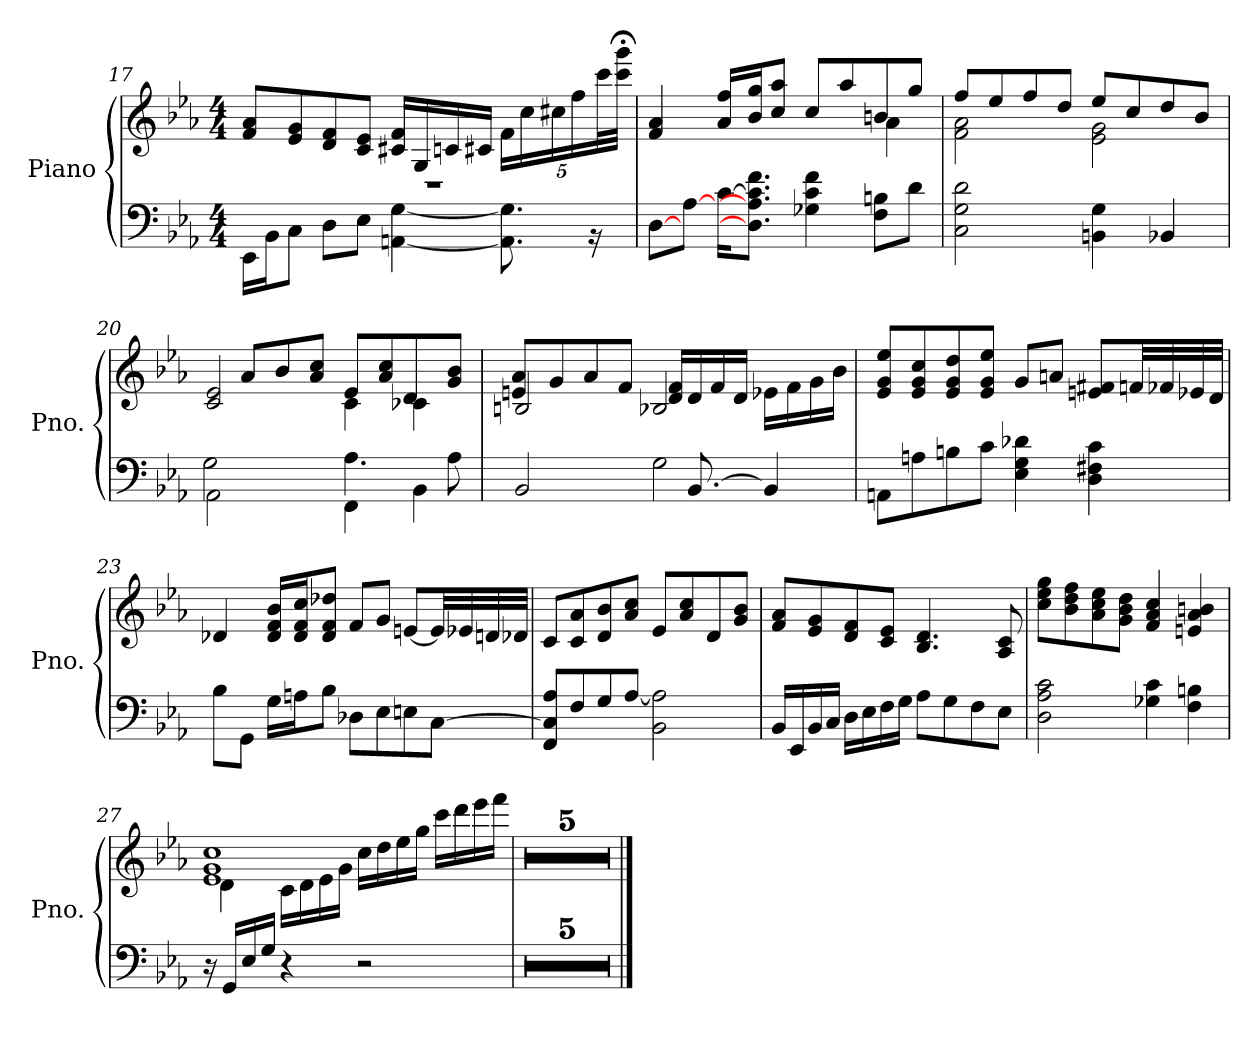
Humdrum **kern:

**kern	**kern
*part1	*part1
*staff2	*staff1
*I"Piano	*
*I'Pno.	*
!!LO:PB:g=z
*clefF4	*clefG2
*k[b-e-a-]	*k[b-e-a-]
*M4/4	*M4/4
=17	=17
*^	*
1r	16EE-\LL	8f/ 8a-/L
.	16BB-\J	.
.	8C\J	8e-/ 8g/
.	8D\L	8d/ 8f/
.	8E-\J	8c/ 8e-/J
.	[4AAn\ [4G\	16c#X/ 16f/LL
.	.	16G/
.	.	16cn/
.	.	16c#X/JJ
*	*	*Xbrackettup
.	8.AA\] 8.G\]	20f\LL
.	.	20cc\
.	.	20cc#X\
.	.	20ff\
.	16r	.
.	.	40ccc\L
.	.	40ccc\;< 40ggg\;<JJJ
*v	*v	*
=18	=18
*	*^
[8D\L	4f/ 4a-/	2.ryy
[8A-\J	.	.
[16c\KL	16a-/ 16ff/LL	.
8.D\] 8.A-\] 8.c\] 8.f\J	16b-/ 16gg/J	.
.	8cc/ 8aa-/J	.
4G-X\ 4c\ 4f\	8cc/L	.
.	8aa-/	.
8F\ 8Bn\L	8bn/	4a-\
8d\J	8gg/J	.
=19	=19	=19
2C\ 2G\ 2d\	2f\ 2a-\	8ff/L
.	.	8ee-/
.	.	8ff/
.	.	8dd/J
4BBn\ 4G\	2e-\ 2g\	8ee-/L
.	.	8cc/
4BB-X/	.	8dd/
.	.	8b-/J
!!LO:LB:g=z	!!
=20	=20	=20
*^	*	*
2AA-\	2G\	2c/ 2e-/	8ryy
.	.	.	8a-/L
.	.	.	8b-/
.	.	.	8a-/ 8cc/J
4FF\	4.A-\	4c\	8e-/L
.	.	.	8a-/ 8cc/
4BB-\	.	4c-X\	8d/
.	8A-\	.	8g/ 8b-/J
=21	=21	=21	=21
2BB-/	2ryy	2Bn/	8en/ 8a-/L
.	.	.	8g/
.	.	.	8a-/
.	.	.	8f/J
16ryy	2G\	2B-X/	16d/ 16f/LL
[8.BB-/	.	.	16d/
.	.	.	16f/
.	.	.	16d/JJ
4BB-/]	.	.	16e-X\LL
.	.	.	16f\
.	.	.	16g\
.	.	.	16b-\JJ
*v	*v	*	*
*	*v	*v
=22	=22
8AAn\L	8e-/ 8g/ 8ee-/L
8An\	8e-/ 8g/ 8cc/
8Bn\	8e-/ 8g/ 8dd/
8c\J	8e-/ 8g/ 8ee-/J
4E-\ 4G\ 4d-X\	8g/L
.	8an/J
4D\ 4F#X\ 4c\	8en/ 8f#X/L
.	32fn/LL
.	32f-X/
.	32e-X/
.	32d/JJJ
!!LO:LB:g=z
=23	=23
8B-\L	4d-X/
8GG\J	.
16G\LL	16d-/ 16f/ 16b-/LL
16An\J	16d-/ 16f/ 16cc/J
8B-\J	8d-/ 8f/ 8dd-X/J
8D-X\L	8f/L
8E-\	8g/J
8En\	[8en/L
[8C\J	32e/LL]
.	32e-X/
.	32dn/
.	32d-X/JJJ
=24	=24
8FF/ 8C/] 8A-/L	8c/L
8F/	8c/ 8a-/
8G/	8d/ 8b-/
[8A-/J	8a-/ 8cc/J
2BB-\ 2A-\]	8e-/L
.	8a-/ 8cc/
.	8d/
.	8g/ 8b-/J
=25	=25
16BB-/LL	8f/ 8a-/L
16EE-/	.
16BB-/	8e-/ 8g/
16C/JJ	.
16D\LL	8d/ 8f/
16E-\	.
16F\	8c/ 8e-/J
16G\JJ	.
8A-\L	4.B-/ 4.d/
8G\	.
8F\	.
8E-\J	8A-/ 8c/
!!LO:LB:g=z
=26	=26
2D\ 2A-\ 2c\	8cc\ 8ee-\ 8gg\L
.	8b-\ 8dd\ 8ff\
.	8a-\ 8cc\ 8ee-\
.	8g\ 8b-\ 8dd\J
4G-X\ 4c\	4f/ 4a-/ 4cc/
4F\ 4Bn\	4en/ 4a-/ 4bn/
=27	=27
*	*^
16r	1e- 1g 1cc	4d\
16GG/LL	.	.
16E-/	.	.
16G/JJ	.	.
4r	.	16c\LL
.	.	16d\
.	.	16e-\
.	.	16g\JJ
2r	.	16cc\LL
.	.	16dd\
.	.	16ee-\
.	.	16gg\JJ
.	.	16ccc\LL
.	.	16ddd\
.	.	16eee-\
.	.	16fff\JJ
*	*v	*v
=28	=28
1r	1r
=29	=29
1r	1r
=30	=30
1r	1r
=31	=31
1r	1r
=32	=32
1r	1r
==	==
*-	*-
